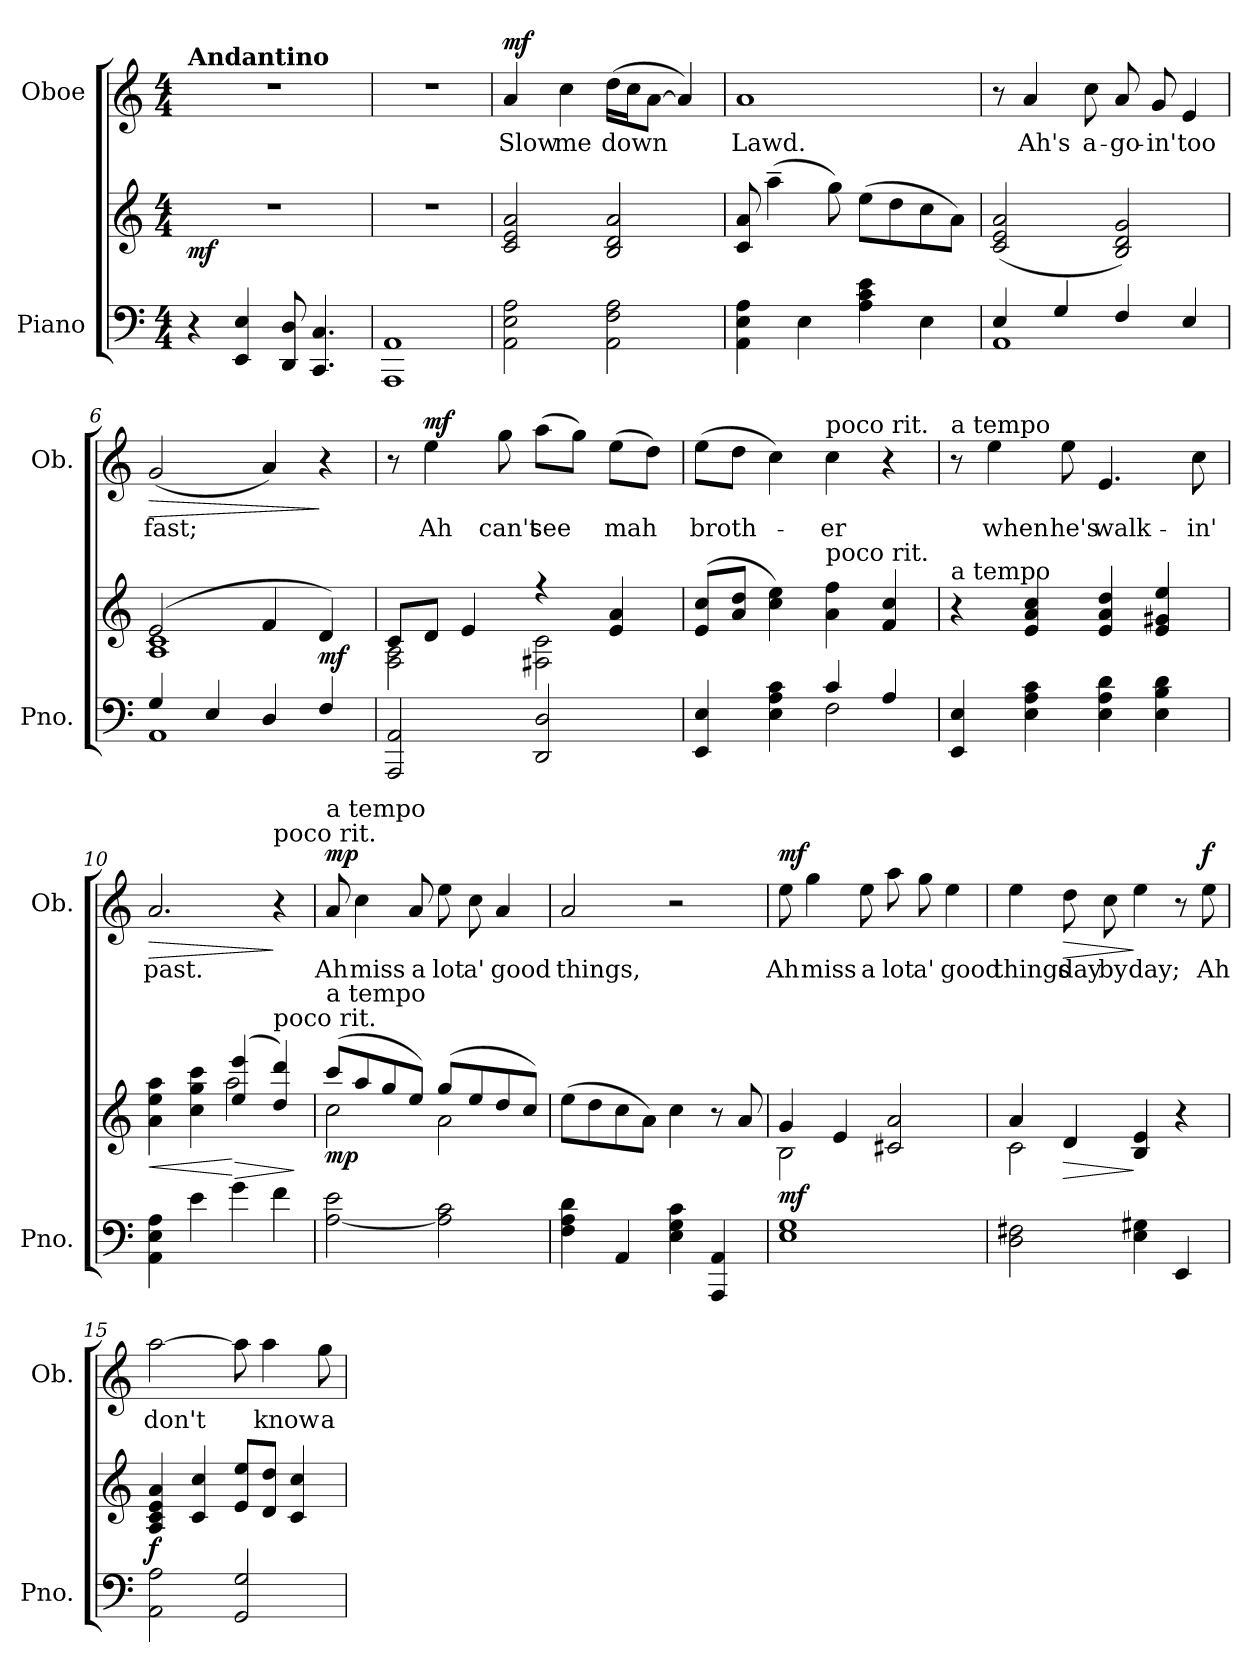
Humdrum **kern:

**kern	**kern	**dynam	**kern	**text	**dynam
*part2	*part2	*part2	*part1	*part1	*part1
*staff3	*staff2	*staff2/3	*staff1	*staff1	*staff1
*I"Piano	*	*	*I"Oboe	*	*
*I'Pno.	*	*	*I'Ob.	*	*
*clefF4	*clefG2	*	*clefG2	*	*
*k[]	*k[]	*	*k[]	*	*
*M4/4	*M4/4	*	*M4/4	*	*
=1	=1	=1	=1	=1	=1
!	!	!	!LO:TX:a:B:t=Andantino	!	!
!	!	!LO:DY:b	!	!	!
4r	1r	mf	1r	.	.
4EE/ 4E/	.	.	.	.	.
8DD/ 8D/	.	.	.	.	.
4.CC/ 4.C/	.	.	.	.	.
=2	=2	=2	=2	=2	=2
1AAA 1AA	1r	.	1r	.	.
=3	=3	=3	=3	=3	=3
!	!	!	!	!LO:LY:b	!LO:DY:a
2AA\ 2E\ 2A\	2c/ 2e/ 2a/	.	4a/	Slow	mf
!	!	!	!	!LO:LY:b	!
.	.	.	4cc\	me	.
!	!	!	!	!LO:LY:b	!
2AA\ 2F\ 2A\	2B/ 2d/ 2a/	.	(16dd\LL	down	.
.	.	.	16cc\J	.	.
.	.	.	[8a\J	.	.
.	.	.	4a/])	.	.
=4	=4	=4	=4	=4	=4
!	!	!	!	!LO:LY:b	!
4AA\ 4E\ 4A\	8c/ 8a/	.	1a	Lawd.	.
.	(4aa~\	.	.	.	.
4E\	.	.	.	.	.
.	8gg\)	.	.	.	.
4A\ 4c\ 4e\	(8ee\L	.	.	.	.
.	8dd\	.	.	.	.
4E\	8cc\	.	.	.	.
.	8a\J)	.	.	.	.
=5	=5	=5	=5	=5	=5
*^	*	*	*	*	*
4E/	1AA	(2c/ 2e/ 2a/	.	8r	.	.
!	!	!	!	!	!LO:LY:b	!
.	.	.	.	4a/	Ah's	.
4G/	.	.	.	.	.	.
!	!	!	!	!	!LO:LY:b	!
.	.	.	.	8cc\	a-	.
!	!	!	!	!	!LO:LY:b	!
4F/	.	2B/ 2d/ 2g/)	.	8a/	-go-	.
!	!	!	!	!	!LO:LY:b	!
.	.	.	.	8g/	-in'	.
!	!	!	!	!	!LO:LY:b	!
4E/	.	.	.	4e/	too	.
!!LO:LB:g=z
=6	=6	=6	=6	=6	=6	=6
*	*	*^	*	*	*	*
!	!	!	!	!	!	!LO:LY:b	!LO:HP:b
4G/	1AA	(2e/	1A 1c	.	(2g/	fast;	>
4E/	.	.	.	.	.	.	.
4D/	.	4f/	.	.	4a/)	.	.
!	!	!	!	!LO:DY:b	!	!	!
4F/	.	4d/)	.	mf	4r	.	]
*v	*v	*	*	*	*	*	*
=7	=7	=7	=7	=7	=7	=7
2AAA/ 2AA/	8c/L	2F\ 2A\	.	8r	.	.
!	!	!	!	!	!LO:LY:b	!LO:DY:a
.	8d/J	.	.	4ee\	Ah	mf
.	4e/	.	.	.	.	.
!	!	!	!	!	!LO:LY:b	!
.	.	.	.	8gg\	can't	.
!	!	!	!	!	!LO:LY:b	!
2DD/ 2D/	4r	2F#X\ 2c\	.	(8aa\L	see	.
.	.	.	.	8gg\J)	.	.
!	!	!	!	!	!LO:LY:b	!
.	4e/ 4a/	.	.	(8ee\L	mah	.
.	.	.	.	8dd\J)	.	.
*	*v	*v	*	*	*	*
=8	=8	=8	=8	=8	=8
*^	*	*	*	*	*
!	!	!	!	!	!LO:LY:b	!
4EE/ 4E/	2ryy	(8e/ 8cc/L	.	(8ee\L	broth-	.
.	.	8a/ 8dd/J	.	8dd\J	.	.
4E\ 4A\ 4c\	.	4cc\ 4ee\)	.	4cc\)	.	.
!	!	!	!	!LO:TX:a:t=poco rit.	!	!
!	!	!LO:TX:a:t=poco rit.	!	!	!	!
!	!	!	!	!	!LO:LY:b	!
4c/	2F\	4a\ 4ff\	.	4cc\	-er	.
4A/	.	4f/ 4cc/	.	4r	.	.
*v	*v	*	*	*	*	*
=9	=9	=9	=9	=9	=9
!	!	!	!LO:TX:a:t=a tempo	!	!
!	!LO:TX:a:t=a tempo	!	!	!	!
4EE/ 4E/	4r	.	8r	.	.
!	!	!	!	!LO:LY:b	!
.	.	.	4ee\	when	.
4E\ 4A\ 4c\	4e/ 4a/ 4cc/	.	.	.	.
!	!	!	!	!LO:LY:b	!
.	.	.	8ee\	he's	.
!	!	!	!	!LO:LY:b	!
4E\ 4A\ 4d\	4e/ 4a/ 4dd/	.	4.e/	walk-	.
4E\ 4B\ 4d\	4e/ 4g#X/ 4ee/	.	.	.	.
!	!	!	!	!LO:LY:b	!
.	.	.	8cc\	-in'	.
=10	=10	=10	=10	=10	=10
!	!	!LO:HP:b	!	!LO:LY:b	!LO:HP:b
*	*^	*	*	*	*
4AA\ 4E\ 4A\	4a\ 4ee\ 4aa\	2ryy	<	2.a/	past.	>
4e\	4cc\ 4gg\ 4ccc\	.	.	.	.	.
!	!	!	!LO:HP:n=1:b	!	!	!
4g\	(4ee/ 4eee/	2aa\	[ >	.	.	.
!	!	!	!	!LO:TX:a:t=poco rit.	!	!
!	!LO:TX:a:t=poco rit.	!	!	!	!	!
4f\	4dd/ 4ddd/)	.	.	4r	.	]
*	*v	*v	*	*	*	*
.	.	]	.	.	.
!!LO:LB:g=z
=11	=11	=11	=11	=11	=11
*	*^	*	*	*	*
!	!	!	!	!LO:TX:a:t=a tempo	!	!
!	!LO:TX:a:t=a tempo	!	!	!	!	!
!	!	!	!LO:DY:b	!	!LO:LY:b	!LO:DY:a
[2A\ 2e\	(8ccc/L	2cc\	mp	8a/	Ah	mp
!	!	!	!	!	!LO:LY:b	!
.	8aa/	.	.	4cc\	miss	.
.	8gg/	.	.	.	.	.
!	!	!	!	!	!LO:LY:b	!
.	8ee/J)	.	.	8a/	a	.
!	!	!	!	!	!LO:LY:b	!
2A\] 2c\	(8gg/L	2a\	.	8ee\	lot	.
!	!	!	!	!	!LO:LY:b	!
.	8ee/	.	.	8cc\	a'	.
!	!	!	!	!	!LO:LY:b	!
.	8dd/	.	.	4a/	good	.
.	8cc/J)	.	.	.	.	.
*	*v	*v	*	*	*	*
=12	=12	=12	=12	=12	=12
!	!	!	!	!LO:LY:b	!
4F\ 4A\ 4d\	(8ee\L	.	2a/	things,	.
.	8dd\	.	.	.	.
4AA/	8cc\	.	.	.	.
.	8a\J)	.	.	.	.
4E\ 4G\ 4c\	4cc\	.	2r	.	.
4AAA/ 4AA/	8r	.	.	.	.
.	8a/	.	.	.	.
=13	=13	=13	=13	=13	=13
*	*^	*	*	*	*
!	!	!	!LO:DY:b	!	!LO:LY:b	!LO:DY:a
1E 1G	4g/	2B\	mf	8ee\	Ah	mf
!	!	!	!	!	!LO:LY:b	!
.	.	.	.	4gg\	miss	.
.	4e/	.	.	.	.	.
!	!	!	!	!	!LO:LY:b	!
.	.	.	.	8ee\	a	.
!	!	!	!	!	!LO:LY:b	!
.	2c#X/ 2a/	2ryy	.	8aa\	lot	.
!	!	!	!	!	!LO:LY:b	!
.	.	.	.	8gg\	a'	.
!	!	!	!	!	!LO:LY:b	!
.	.	.	.	4ee\	good	.
=14	=14	=14	=14	=14	=14	=14
!	!	!	!	!	!LO:LY:b	!
2D\ 2F#X\	4a/	2c\	.	4ee\	things	.
!	!	!	!LO:HP:b	!	!LO:LY:b	!LO:HP:b
.	4d/	.	>	8dd\	day	>
!	!	!	!	!	!LO:LY:b	!
.	.	.	.	8cc\	by	.
!	!	!	!	!	!LO:LY:b	!
4E\ 4G#X\	4B/ 4e/	2ryy	]	4ee\	day;	]
4EE/	4r	.	.	8r	.	.
!	!	!	!	!	!LO:LY:b	!LO:DY:a
.	.	.	.	8ee\	Ah	f
*	*v	*v	*	*	*	*
!!LO:PB:g=z
=15	=15	=15	=15	=15	=15
!	!	!LO:DY:b	!	!LO:LY:b	!
2AA\ 2A\	4A/ 4c/ 4e/ 4a/	f	[2aa\	don't	.
.	4c/ 4cc/	.	.	.	.
2GG/ 2G/	8e/ 8ee/L	.	8aa\]	.	.
!	!	!	!	!LO:LY:b	!
.	8d/ 8dd/J	.	4aa\	know	.
.	4c/ 4cc/	.	.	.	.
!	!	!	!	!LO:LY:b	!
.	.	.	8gg\	a	.
=	=	=	=	=	=
*-	*-	*-	*-	*-	*-
